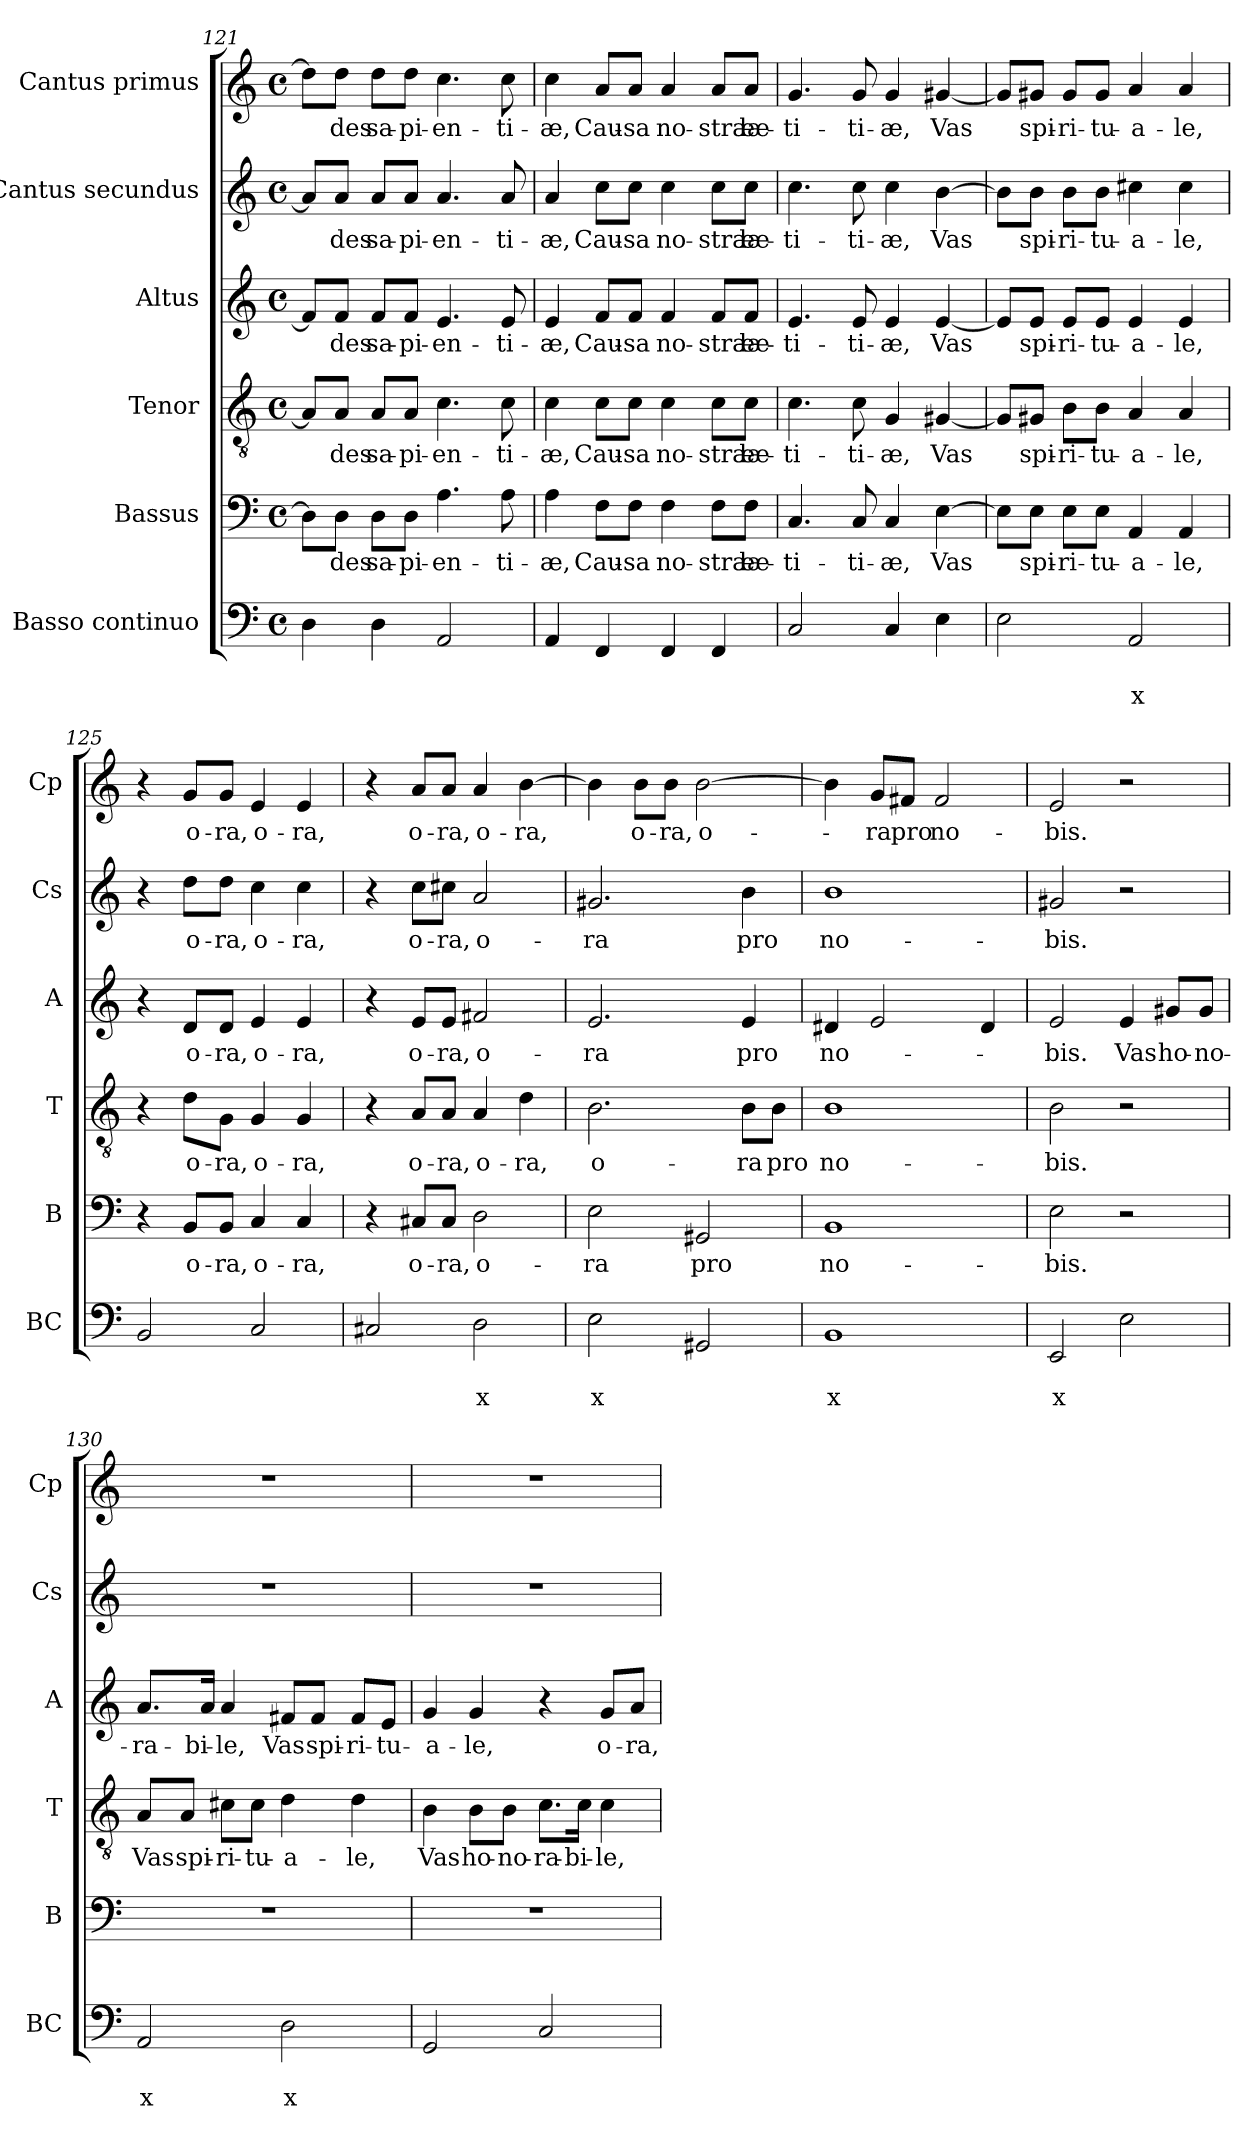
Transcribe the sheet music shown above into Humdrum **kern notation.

**kern	**text	**text	**kern	**text	**kern	**text	**kern	**text	**kern	**text	**kern	**text
*part6	*part6	*part6	*part5	*part5	*part4	*part4	*part3	*part3	*part2	*part2	*part1	*part1
*staff6	*staff6	*staff6	*staff5	*staff5	*staff4	*staff4	*staff3	*staff3	*staff2	*staff2	*staff1	*staff1
*I"Basso continuo	*	*	*I"Bassus	*	*I"Tenor	*	*I"Altus	*	*I"Cantus  secundus	*	*I"Cantus primus	*
*I'BC	*	*	*I'B	*	*I'T	*	*I'A	*	*I'Cs	*	*I'Cp	*
!!LO:LB:g=z
*clefF4	*	*	*clefF4	*	*clefGv2	*	*clefG2	*	*clefG2	*	*clefG2	*
*k[]	*	*	*k[]	*	*k[]	*	*k[]	*	*k[]	*	*k[]	*
*C:	*	*	*C:	*	*C:	*	*C:	*	*C:	*	*C:	*
*M4/4	*	*	*M4/4	*	*M4/4	*	*M4/4	*	*M4/4	*	*M4/4	*
*met(c)	*	*	*met(c)	*	*met(c)	*	*met(c)	*	*met(c)	*	*met(c)	*
=121	=121	=121	=121	=121	=121	=121	=121	=121	=121	=121	=121	=121
4D\	.	.	8D\L]	.	8A/L]	.	8f/L]	.	8a/L]	.	8dd\L]	.
!	!	!	!	!LO:LY:b	!	!LO:LY:b	!	!LO:LY:b	!	!LO:LY:b	!	!LO:LY:b
.	.	.	8D\J	-des	8A/J	-des	8f/J	-des	8a/J	-des	8dd\J	-des
!	!	!	!	!LO:LY:b	!	!LO:LY:b	!	!LO:LY:b	!	!LO:LY:b	!	!LO:LY:b
4D\	.	.	8D\L	sa-	8A/L	sa-	8f/L	sa-	8a/L	sa-	8dd\L	sa-
!	!	!	!	!LO:LY:b	!	!LO:LY:b	!	!LO:LY:b	!	!LO:LY:b	!	!LO:LY:b
.	.	.	8D\J	-pi-	8A/J	-pi-	8f/J	-pi-	8a/J	-pi-	8dd\J	-pi-
!	!	!	!	!LO:LY:b	!	!LO:LY:b	!	!LO:LY:b	!	!LO:LY:b	!	!LO:LY:b
2AA/	.	.	4.A\	-en-	4.c\	-en-	4.e/	-en-	4.a/	-en-	4.cc\	-en-
!	!	!	!	!LO:LY:b	!	!LO:LY:b	!	!LO:LY:b	!	!LO:LY:b	!	!LO:LY:b
.	.	.	8A\	-ti-	8c\	-ti-	8e/	-ti-	8a/	-ti-	8cc\	-ti-
=122	=122	=122	=122	=122	=122	=122	=122	=122	=122	=122	=122	=122
!	!	!	!	!LO:LY:b	!	!LO:LY:b	!	!LO:LY:b	!	!LO:LY:b	!	!LO:LY:b
4AA/	.	.	4A\	-æ,	4c\	-æ,	4e/	-æ,	4a/	-æ,	4cc\	-æ,
!	!	!	!	!LO:LY:b	!	!LO:LY:b	!	!LO:LY:b	!	!LO:LY:b	!	!LO:LY:b
4FF/	.	.	8F\L	Cau-	8c\L	Cau-	8f/L	Cau-	8cc\L	Cau-	8a/L	Cau-
!	!	!	!	!LO:LY:b	!	!LO:LY:b	!	!LO:LY:b	!	!LO:LY:b	!	!LO:LY:b
.	.	.	8F\J	-sa	8c\J	-sa	8f/J	-sa	8cc\J	-sa	8a/J	-sa
!	!	!	!	!LO:LY:b	!	!LO:LY:b	!	!LO:LY:b	!	!LO:LY:b	!	!LO:LY:b
4FF/	.	.	4F\	no-	4c\	no-	4f/	no-	4cc\	no-	4a/	no-
!	!	!	!	!LO:LY:b	!	!LO:LY:b	!	!LO:LY:b	!	!LO:LY:b	!	!LO:LY:b
4FF/	.	.	8F\L	-stræ	8c\L	-stræ	8f/L	-stræ	8cc\L	-stræ	8a/L	-stræ
!	!	!	!	!LO:LY:b	!	!LO:LY:b	!	!LO:LY:b	!	!LO:LY:b	!	!LO:LY:b
.	.	.	8F\J	læ-	8c\J	læ-	8f/J	læ-	8cc\J	læ-	8a/J	læ-
=123	=123	=123	=123	=123	=123	=123	=123	=123	=123	=123	=123	=123
!	!	!	!	!LO:LY:b	!	!LO:LY:b	!	!LO:LY:b	!	!LO:LY:b	!	!LO:LY:b
2C/	.	.	4.C/	-ti-	4.c\	-ti-	4.e/	-ti-	4.cc\	-ti-	4.g/	-ti-
!	!	!	!	!LO:LY:b	!	!LO:LY:b	!	!LO:LY:b	!	!LO:LY:b	!	!LO:LY:b
.	.	.	8C/	-ti-	8c\	-ti-	8e/	-ti-	8cc\	-ti-	8g/	-ti-
!	!	!	!	!LO:LY:b	!	!LO:LY:b	!	!LO:LY:b	!	!LO:LY:b	!	!LO:LY:b
4C/	.	.	4C/	-æ,	4G/	-æ,	4e/	-æ,	4cc\	-æ,	4g/	-æ,
!	!	!	!	!LO:LY:b	!	!LO:LY:b	!	!LO:LY:b	!	!LO:LY:b	!	!LO:LY:b
4E\	.	.	[4E\	Vas	[4G#X/	Vas	[4e/	Vas	[4b\	Vas	[4g#X/	Vas
=124	=124	=124	=124	=124	=124	=124	=124	=124	=124	=124	=124	=124
2E\	.	.	8E\L]	.	8G#/L]	.	8e/L]	.	8b\L]	.	8g#/L]	.
!	!	!	!	!LO:LY:b	!	!LO:LY:b	!	!LO:LY:b	!	!LO:LY:b	!	!LO:LY:b
.	.	.	8E\J	spi-	8G#X/J	spi-	8e/J	spi-	8b\J	spi-	8g#X/J	spi-
!	!	!	!	!LO:LY:b	!	!LO:LY:b	!	!LO:LY:b	!	!LO:LY:b	!	!LO:LY:b
.	.	.	8E\L	-ri-	8B\L	-ri-	8e/L	-ri-	8b\L	-ri-	8g#/L	-ri-
!	!	!	!	!LO:LY:b	!	!LO:LY:b	!	!LO:LY:b	!	!LO:LY:b	!	!LO:LY:b
.	.	.	8E\J	-tu-	8B\J	-tu-	8e/J	-tu-	8b\J	-tu-	8g#/J	-tu-
!	!	!LO:LY:b	!	!LO:LY:b	!	!LO:LY:b	!	!LO:LY:b	!	!LO:LY:b	!	!LO:LY:b
2AA/	.	x	4AA/	-a-	4A/	-a-	4e/	-a-	4cc#X\	-a-	4a/	-a-
!	!	!	!	!LO:LY:b	!	!LO:LY:b	!	!LO:LY:b	!	!LO:LY:b	!	!LO:LY:b
.	.	.	4AA/	-le,	4A/	-le,	4e/	-le,	4cc#\	-le,	4a/	-le,
=125	=125	=125	=125	=125	=125	=125	=125	=125	=125	=125	=125	=125
2BB/	.	.	4r	.	4r	.	4r	.	4r	.	4r	.
!	!	!	!	!LO:LY:b	!	!LO:LY:b	!	!LO:LY:b	!	!LO:LY:b	!	!LO:LY:b
.	.	.	8BB/L	o-	8d\L	o-	8d/L	o-	8dd\L	o-	8g/L	o-
!	!	!	!	!LO:LY:b	!	!LO:LY:b	!	!LO:LY:b	!	!LO:LY:b	!	!LO:LY:b
.	.	.	8BB/J	-ra,	8G\J	-ra,	8d/J	-ra,	8dd\J	-ra,	8g/J	-ra,
!	!	!	!	!LO:LY:b	!	!LO:LY:b	!	!LO:LY:b	!	!LO:LY:b	!	!LO:LY:b
2C/	.	.	4C/	o-	4G/	o-	4e/	o-	4cc\	o-	4e/	o-
!	!	!	!	!LO:LY:b	!	!LO:LY:b	!	!LO:LY:b	!	!LO:LY:b	!	!LO:LY:b
.	.	.	4C/	-ra,	4G/	-ra,	4e/	-ra,	4cc\	-ra,	4e/	-ra,
!!LO:PB:g=z
=126	=126	=126	=126	=126	=126	=126	=126	=126	=126	=126	=126	=126
2C#X/	.	.	4r	.	4r	.	4r	.	4r	.	4r	.
!	!	!	!	!LO:LY:b	!	!LO:LY:b	!	!LO:LY:b	!	!LO:LY:b	!	!LO:LY:b
.	.	.	8C#X/L	o-	8A/L	o-	8e/L	o-	8cc\L	o-	8a/L	o-
!	!	!	!	!LO:LY:b	!	!LO:LY:b	!	!LO:LY:b	!	!LO:LY:b	!	!LO:LY:b
.	.	.	8C#/J	-ra,	8A/J	-ra,	8e/J	-ra,	8cc#X\J	-ra,	8a/J	-ra,
!	!	!LO:LY:b	!	!LO:LY:b	!	!LO:LY:b	!	!LO:LY:b	!	!LO:LY:b	!	!LO:LY:b
2D\	.	x	2D\	o-	4A/	o-	2f#X/	o-	2a/	o-	4a/	o-
!	!	!	!	!	!	!LO:LY:b	!	!	!	!	!	!LO:LY:b
.	.	.	.	.	4d\	-ra,	.	.	.	.	[4b\	-ra,
=127	=127	=127	=127	=127	=127	=127	=127	=127	=127	=127	=127	=127
!	!	!LO:LY:b	!	!LO:LY:b	!	!LO:LY:b	!	!LO:LY:b	!	!LO:LY:b	!	!
2E\	.	x	2E\	-ra	2.B\	o-	2.e/	-ra	2.g#X/	-ra	4b\]	.
!	!	!	!	!	!	!	!	!	!	!	!	!LO:LY:b
.	.	.	.	.	.	.	.	.	.	.	8b\L	o-
!	!	!	!	!	!	!	!	!	!	!	!	!LO:LY:b
.	.	.	.	.	.	.	.	.	.	.	8b\J	-ra,
!	!	!	!	!LO:LY:b	!	!	!	!	!	!	!	!LO:LY:b
2GG#X/	.	.	2GG#X/	pro	.	.	.	.	.	.	[2b\	o-
!	!	!	!	!	!	!LO:LY:b	!	!LO:LY:b	!	!LO:LY:b	!	!
.	.	.	.	.	8B\L	-ra	4e/	pro	4b\	pro	.	.
!	!	!	!	!	!	!LO:LY:b	!	!	!	!	!	!
.	.	.	.	.	8B\J	pro	.	.	.	.	.	.
=128	=128	=128	=128	=128	=128	=128	=128	=128	=128	=128	=128	=128
!	!	!LO:LY:b	!	!LO:LY:b	!	!LO:LY:b	!	!LO:LY:b	!	!LO:LY:b	!	!
1BB	.	x	1BB	no-	1B	no-	4d#X/	no-	1b	no-	4b\]	.
!	!	!	!	!	!	!	!	!	!	!	!	!LO:LY:b
.	.	.	.	.	.	.	2e/	.	.	.	8g/L	-ra
!	!	!	!	!	!	!	!	!	!	!	!	!LO:LY:b
.	.	.	.	.	.	.	.	.	.	.	8f#X/J	pro
!	!	!	!	!	!	!	!	!	!	!	!	!LO:LY:b
.	.	.	.	.	.	.	.	.	.	.	2f#/	no-
.	.	.	.	.	.	.	4d#/	.	.	.	.	.
=129	=129	=129	=129	=129	=129	=129	=129	=129	=129	=129	=129	=129
!	!	!LO:LY:b	!	!LO:LY:b	!	!LO:LY:b	!	!LO:LY:b	!	!LO:LY:b	!	!LO:LY:b
2EE/	.	x	2E\	-bis.	2B\	-bis.	2e/	-bis.	2g#X/	-bis.	2e/	-bis.
!	!	!	!	!	!	!	!	!LO:LY:b	!	!	!	!
2E\	.	.	2r	.	2r	.	4e/	Vas	2r	.	2r	.
!	!	!	!	!	!	!	!	!LO:LY:b	!	!	!	!
.	.	.	.	.	.	.	8g#X/L	ho-	.	.	.	.
!	!	!	!	!	!	!	!	!LO:LY:b	!	!	!	!
.	.	.	.	.	.	.	8g#/J	-no-	.	.	.	.
=130	=130	=130	=130	=130	=130	=130	=130	=130	=130	=130	=130	=130
!	!	!LO:LY:b	!	!	!	!LO:LY:b	!	!LO:LY:b	!	!	!	!
2AA/	.	x	1r	.	8A/L	Vas	8.a/L	-ra-	1r	.	1r	.
!	!	!	!	!	!	!LO:LY:b	!	!	!	!	!	!
.	.	.	.	.	8A/J	spi-	.	.	.	.	.	.
!	!	!	!	!	!	!	!	!LO:LY:b	!	!	!	!
.	.	.	.	.	.	.	16a/Jk	-bi-	.	.	.	.
!	!	!	!	!	!	!LO:LY:b	!	!LO:LY:b	!	!	!	!
.	.	.	.	.	8c#X\L	-ri-	4a/	-le,	.	.	.	.
!	!	!	!	!	!	!LO:LY:b	!	!	!	!	!	!
.	.	.	.	.	8c#\J	-tu-	.	.	.	.	.	.
!	!	!LO:LY:b	!	!	!	!LO:LY:b	!	!LO:LY:b	!	!	!	!
2D\	.	x	.	.	4d\	-a-	8f#X/L	Vas	.	.	.	.
!	!	!	!	!	!	!	!	!LO:LY:b	!	!	!	!
.	.	.	.	.	.	.	8f#/J	spi-	.	.	.	.
!	!	!	!	!	!	!LO:LY:b	!	!LO:LY:b	!	!	!	!
.	.	.	.	.	4d\	-le,	8f#/L	-ri-	.	.	.	.
!	!	!	!	!	!	!	!	!LO:LY:b	!	!	!	!
.	.	.	.	.	.	.	8e/J	-tu-	.	.	.	.
!!LO:LB:g=z
=131	=131	=131	=131	=131	=131	=131	=131	=131	=131	=131	=131	=131
!	!	!	!	!	!	!LO:LY:b	!	!LO:LY:b	!	!	!	!
2GG/	.	.	1r	.	4B\	Vas	4g/	-a-	1r	.	1r	.
!	!	!	!	!	!	!LO:LY:b	!	!LO:LY:b	!	!	!	!
.	.	.	.	.	8B\L	ho-	4g/	-le,	.	.	.	.
!	!	!	!	!	!	!LO:LY:b	!	!	!	!	!	!
.	.	.	.	.	8B\J	-no-	.	.	.	.	.	.
!	!	!	!	!	!	!LO:LY:b	!	!	!	!	!	!
2C/	.	.	.	.	8.c\L	-ra-	4r	.	.	.	.	.
!	!	!	!	!	!	!LO:LY:b	!	!	!	!	!	!
.	.	.	.	.	16c\Jk	-bi-	.	.	.	.	.	.
!	!	!	!	!	!	!LO:LY:b	!	!LO:LY:b	!	!	!	!
.	.	.	.	.	4c\	-le,	8g/L	o-	.	.	.	.
!	!	!	!	!	!	!	!	!LO:LY:b	!	!	!	!
.	.	.	.	.	.	.	8a/J	-ra,	.	.	.	.
=	=	=	=	=	=	=	=	=	=	=	=	=
*-	*-	*-	*-	*-	*-	*-	*-	*-	*-	*-	*-	*-
